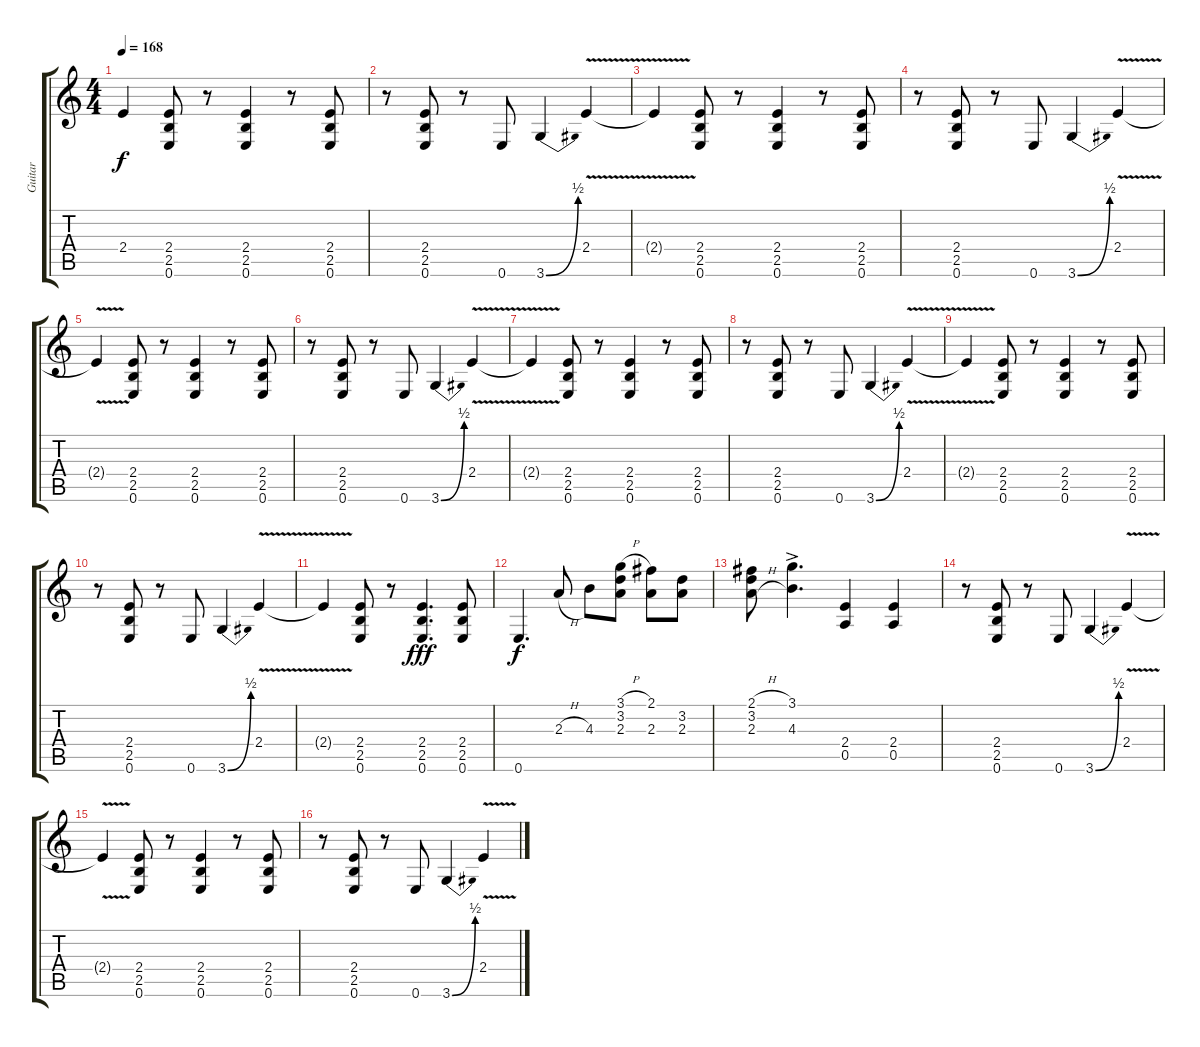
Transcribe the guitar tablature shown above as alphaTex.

\track ("Guitar" "Guitar") {instrument distortionguitar}
\staff {score tabs}
\tuning (E4 B3 G3 D3 A2 E2) {hide}
\ts (4 4)
\tempo 168
\clef g2
\ks c
2.4{t}.4{dy f} (2.4 2.5 0.6).8 r.8 (2.4 2.5 0.6).4 r.8 (2.4 2.5 0.6).8 |
r.8 (2.4 2.5 0.6).8 r.8 0.6.8 3.6{be (bend 0 0 60 2)}.4 2.4{v}.4 |
2.4{t}.4 (2.4 2.5 0.6).8 r.8 (2.4 2.5 0.6).4 r.8 (2.4 2.5 0.6).8 |
r.8 (2.4 2.5 0.6).8 r.8 0.6.8 3.6{be (bend 0 0 60 2)}.4 2.4{v}.4 |
2.4{t}.4 (2.4 2.5 0.6).8 r.8 (2.4 2.5 0.6).4 r.8 (2.4 2.5 0.6).8 |
r.8 (2.4 2.5 0.6).8 r.8 0.6.8 3.6{be (bend 0 0 60 2)}.4 2.4{v}.4 |
2.4{t}.4 (2.4 2.5 0.6).8 r.8 (2.4 2.5 0.6).4 r.8 (2.4 2.5 0.6).8 |
r.8 (2.4 2.5 0.6).8 r.8 0.6.8 3.6{be (bend 0 0 60 2)}.4 2.4{v}.4 |
2.4{t}.4 (2.4 2.5 0.6).8 r.8 (2.4 2.5 0.6).4 r.8 (2.4 2.5 0.6).8 |
r.8 (2.4 2.5 0.6).8 r.8 0.6.8 3.6{be (bend 0 0 60 2)}.4 2.4{v}.4 |
2.4{t}.4 (2.4 2.5 0.6).8 r.8 (2.4 2.5 0.6).4{d dy fff} (2.4 2.5 0.6).8 |
0.6.4{d dy f} 2.3{h}.8 4.3.8 (3.1{h} 3.2 2.3).8 (2.1 2.3).8 (3.2 2.3).8 |
(2.1{h} 3.2 2.3{h}).8 (3.1{ac} 4.3{ac}).4{d} (2.4 0.5).4 (2.4 0.5).4 |
r.8 (2.4 2.5 0.6).8 r.8 0.6.8 3.6{be (bend 0 0 60 2)}.4 2.4{v}.4 |
2.4{t}.4 (2.4 2.5 0.6).8 r.8 (2.4 2.5 0.6).4 r.8 (2.4 2.5 0.6).8 |
r.8 (2.4 2.5 0.6).8 r.8 0.6.8 3.6{be (bend 0 0 60 2)}.4 2.4{v}.4
